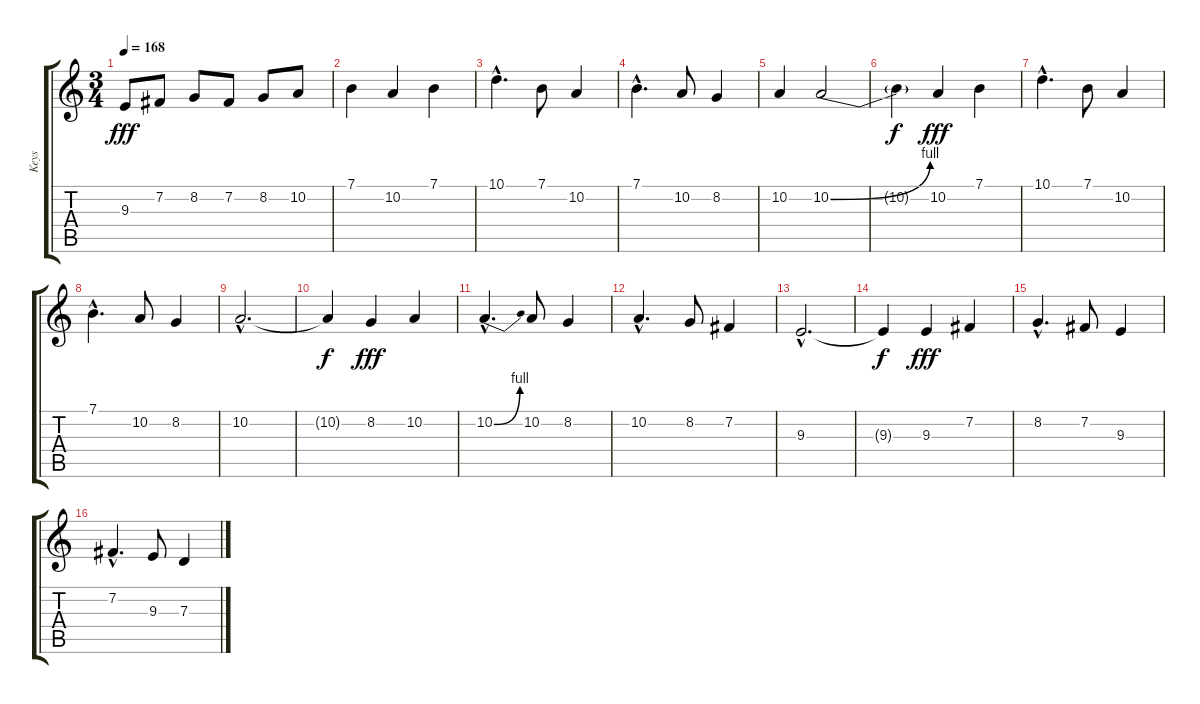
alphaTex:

\track ("Keys" "Keys") {instrument synthstrings1}
\staff {score tabs}
\tuning (E4 B3 G3 D3 A2 E2) {hide}
\ts (3 4)
\tempo 168
\clef g2
\ks c
9.3.8{dy fff volume 13 instrument stringensemble1} 7.2.8 8.2.8 7.2.8 8.2.8 10.2.8 |
7.1.4 10.2.4 7.1.4 |
10.1{hac}.4{d} 7.1.8 10.2.4 |
7.1{hac}.4{d} 10.2.8 8.2.4 |
10.2.4 10.2{be (bend 0 0 60 4)}.2 |
10.2{t}.4{dy f} 10.2.4{dy fff} 7.1.4 |
10.1{hac}.4{d} 7.1.8 10.2.4 |
7.1{hac}.4{d} 10.2.8 8.2.4 |
10.2{hac}.2{d} |
10.2{t}.4{dy f} 8.2.4{dy fff} 10.2.4 |
10.2{be (bend 0 0 60 4) hac}.4{d} 10.2.8 8.2.4 |
10.2{hac}.4{d} 8.2.8 7.2.4 |
9.3{hac}.2{d} |
9.3{t}.4{dy f} 9.3.4{dy fff} 7.2.4 |
8.2{hac}.4{d} 7.2.8 9.3.4 |
7.2{hac}.4{d} 9.3.8 7.3.4
